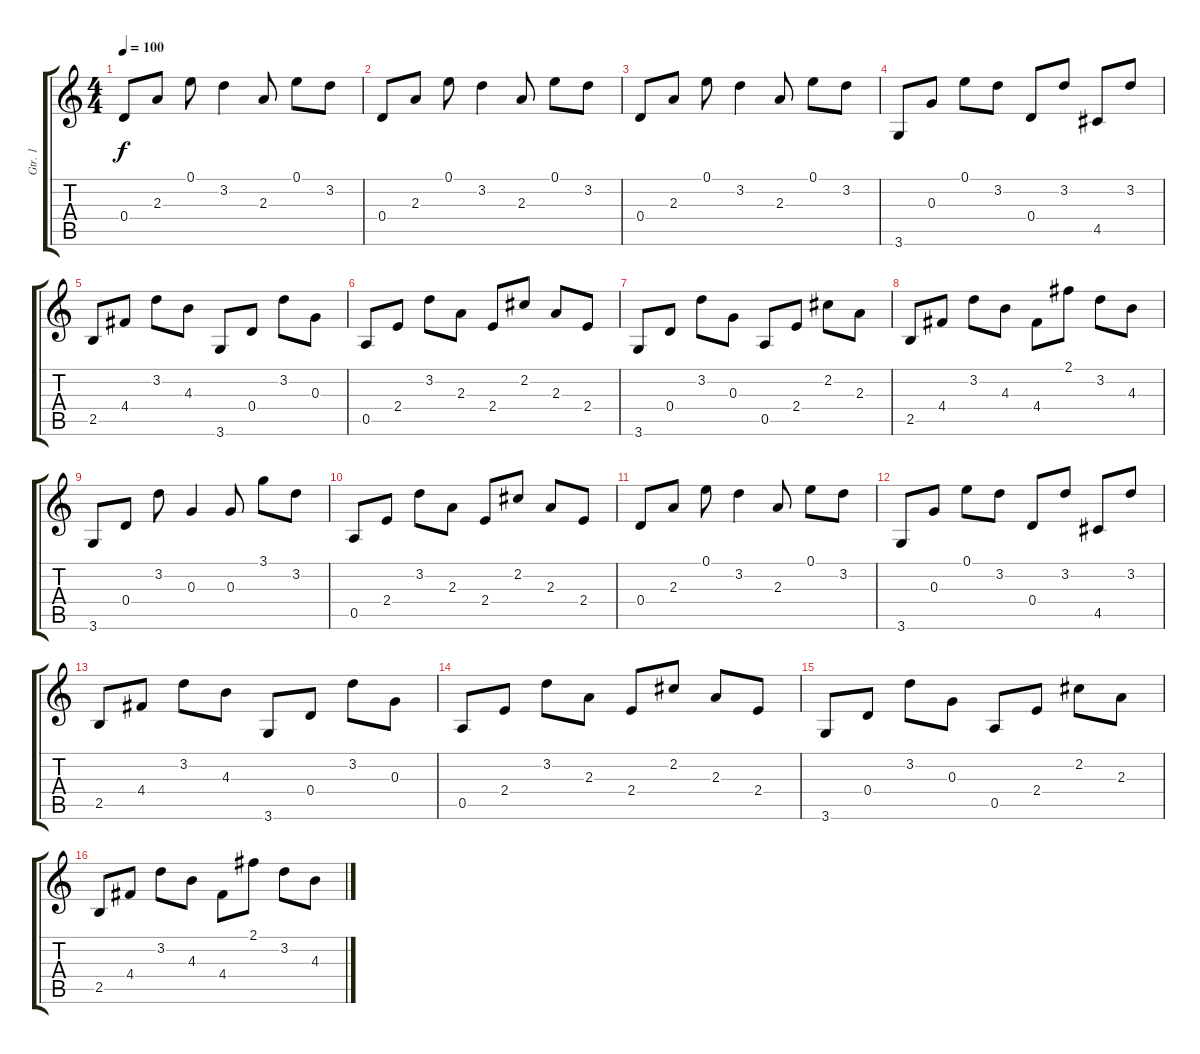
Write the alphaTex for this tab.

\track ("Gtr. 1" "Gtr. 1") {instrument acousticguitarsteel}
\staff {score tabs}
\tuning (E4 B3 G3 D3 A2 E2) {hide}
\ts (4 4)
\tempo 100
\clef g2
\ks c
0.4.8{dy f instrument acousticguitarsteel} 2.3.8 0.1.8 3.2.4 2.3.8 0.1.8 3.2.8 |
0.4.8 2.3.8 0.1.8 3.2.4 2.3.8 0.1.8 3.2.8 |
0.4.8 2.3.8 0.1.8 3.2.4 2.3.8 0.1.8 3.2.8 |
3.6.8 0.3.8 0.1.8 3.2.8 0.4.8 3.2.8 4.5.8 3.2.8 |
2.5.8 4.4.8 3.2.8 4.3.8 3.6.8 0.4.8 3.2.8 0.3.8 |
0.5.8 2.4.8 3.2.8 2.3.8 2.4.8 2.2.8 2.3.8 2.4.8 |
3.6.8 0.4.8 3.2.8 0.3.8 0.5.8 2.4.8 2.2.8 2.3.8 |
2.5.8 4.4.8 3.2.8 4.3.8 4.4.8 2.1.8 3.2.8 4.3.8 |
3.6.8 0.4.8 3.2.8 0.3.4 0.3.8 3.1.8 3.2.8 |
0.5.8 2.4.8 3.2.8 2.3.8 2.4.8 2.2.8 2.3.8 2.4.8 |
0.4.8 2.3.8 0.1.8 3.2.4 2.3.8 0.1.8 3.2.8 |
3.6.8 0.3.8 0.1.8 3.2.8 0.4.8 3.2.8 4.5.8 3.2.8 |
2.5.8 4.4.8 3.2.8 4.3.8 3.6.8 0.4.8 3.2.8 0.3.8 |
0.5.8 2.4.8 3.2.8 2.3.8 2.4.8 2.2.8 2.3.8 2.4.8 |
3.6.8 0.4.8 3.2.8 0.3.8 0.5.8 2.4.8 2.2.8 2.3.8 |
2.5.8 4.4.8 3.2.8 4.3.8 4.4.8 2.1.8 3.2.8 4.3.8
